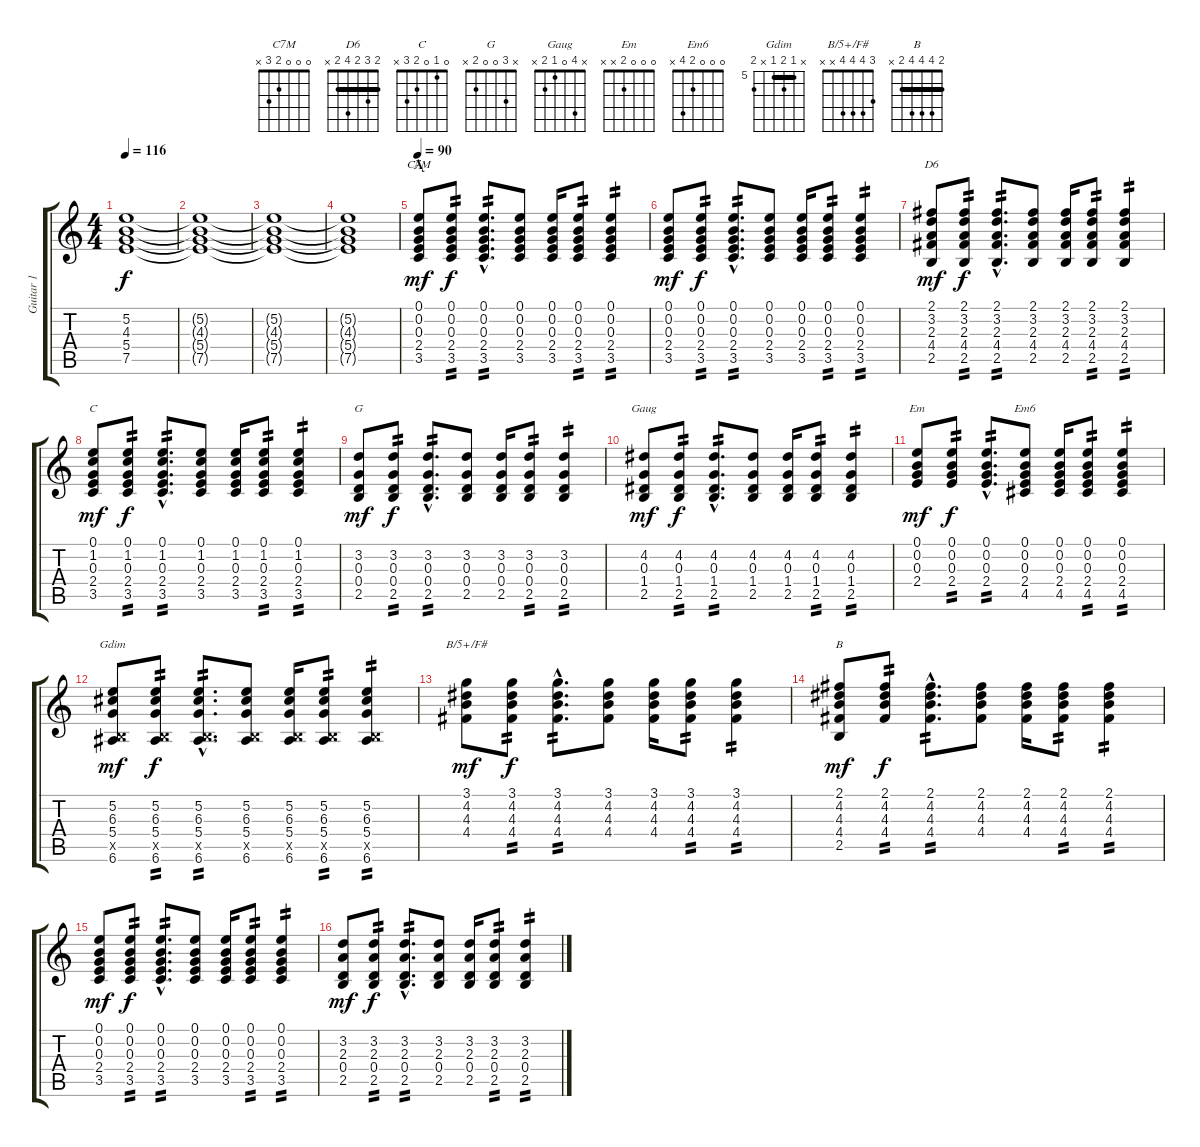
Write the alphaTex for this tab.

\track ("Guitar 1" "Guitar 1") {instrument electricguitarjazz}
\staff {score tabs}
\tuning (E4 B3 G3 D3 A2 E2) {hide}
\chord ("C7M" 0 0 0 2 3 x)
\chord ("D6" 2 3 2 4 2 x) {barre 2}
\chord ("C" 0 1 0 2 3 x)
\chord ("G" x 3 0 0 2 x)
\chord ("Gaug" x 4 0 1 2 x)
\chord ("Em" 0 0 0 2 x x)
\chord ("Em6" 0 0 0 2 4 x)
\chord ("Gdim" x 5 6 5 x 6) {firstfret 5 barre 5}
\chord ("B/5+/F#" 3 4 4 4 x x)
\chord ("B" 2 4 4 4 2 x) {barre 2}
\ts (4 4)
\tempo 116
\clef g2
\ks c
(5.2 4.3 5.4 7.5).1{dy f} |
(5.2{t} 4.3{t} 5.4{t} 7.5{t}).1 |
(5.2{t} 4.3{t} 5.4{t} 7.5{t}).1 |
(5.2{t} 4.3{t} 5.4{t} 7.5{t}).1{volume 0} |
\section ("" "Ą")
\tempo 90
(0.1 0.2 0.3 2.4 3.5).8{ch "C7M" dy mf volume 10 balance 15 instrument acousticguitarsteel} (0.1 0.2 0.3 2.4 3.5).8{tp 2 dy f} (0.1{hac} 0.2{hac} 0.3{hac} 2.4{hac} 3.5{hac}).8{d tp 2} (0.1 0.2 0.3 2.4 3.5).8 (0.1 0.2 0.3 2.4 3.5).16 (0.1 0.2 0.3 2.4 3.5).8{tp 2} (0.1 0.2 0.3 2.4 3.5).4{tp 2} |
(0.1 0.2 0.3 2.4 3.5).8{dy mf} (0.1 0.2 0.3 2.4 3.5).8{tp 2 dy f} (0.1{hac} 0.2{hac} 0.3{hac} 2.4{hac} 3.5{hac}).8{d tp 2} (0.1 0.2 0.3 2.4 3.5).8 (0.1 0.2 0.3 2.4 3.5).16 (0.1 0.2 0.3 2.4 3.5).8{tp 2} (0.1 0.2 0.3 2.4 3.5).4{tp 2} |
(2.1 3.2 2.3 4.4 2.5).8{ch "D6" dy mf} (2.1 3.2 2.3 4.4 2.5).8{tp 2 dy f} (2.1{hac} 3.2{hac} 2.3{hac} 4.4{hac} 2.5{hac}).8{d tp 2} (2.1 3.2 2.3 4.4 2.5).8 (2.1 3.2 2.3 4.4 2.5).16 (2.1 3.2 2.3 4.4 2.5).8{tp 2} (2.1 3.2 2.3 4.4 2.5).4{tp 2} |
(0.1 1.2 0.3 2.4 3.5).8{ch "C" dy mf} (0.1 1.2 0.3 2.4 3.5).8{tp 2 dy f} (0.1{hac} 1.2{hac} 0.3{hac} 2.4{hac} 3.5{hac}).8{d tp 2} (0.1 1.2 0.3 2.4 3.5).8 (0.1 1.2 0.3 2.4 3.5).16 (0.1 1.2 0.3 2.4 3.5).8{tp 2} (0.1 1.2 0.3 2.4 3.5).4{tp 2} |
(3.2 0.3 0.4 2.5).8{ch "G" dy mf} (3.2 0.3 0.4 2.5).8{tp 2 dy f} (3.2{hac} 0.3{hac} 0.4{hac} 2.5{hac}).8{d tp 2} (3.2 0.3 0.4 2.5).8 (3.2 0.3 0.4 2.5).16 (3.2 0.3 0.4 2.5).8{tp 2} (3.2 0.3 0.4 2.5).4{tp 2} |
(4.2 0.3 1.4 2.5).8{ch "Gaug" dy mf} (4.2 0.3 1.4 2.5).8{tp 2 dy f} (4.2{hac} 0.3{hac} 1.4{hac} 2.5{hac}).8{d tp 2} (4.2 0.3 1.4 2.5).8 (4.2 0.3 1.4 2.5).16 (4.2 0.3 1.4 2.5).8{tp 2} (4.2 0.3 1.4 2.5).4{tp 2} |
(0.1 0.2 0.3 2.4).8{ch "Em" dy mf} (0.1 0.2 0.3 2.4).8{tp 2 dy f} (0.1{hac} 0.2{hac} 0.3{hac} 2.4{hac}).8{d tp 2} (0.1 0.2 0.3 2.4 4.5).8{ch "Em6"} (0.1 0.2 0.3 2.4 4.5).16 (0.1 0.2 0.3 2.4 4.5).8{tp 2} (0.1 0.2 0.3 2.4 4.5).4{tp 2} |
(5.2 6.3 5.4 2.5{x} 6.6).8{ch "Gdim" dy mf} (5.2 6.3 5.4 2.5{x} 6.6).8{tp 2 dy f} (5.2{hac} 6.3{hac} 5.4{hac} 2.5{hac x} 6.6{hac}).8{d tp 2} (5.2 6.3 5.4 2.5{x} 6.6).8 (5.2 6.3 5.4 2.5{x} 6.6).16 (5.2 6.3 5.4 2.5{x} 6.6).8{tp 2} (5.2 6.3 5.4 2.5{x} 6.6).4{tp 2} |
(3.1 4.2 4.3 4.4).8{ch "B/5+/F#" dy mf} (3.1 4.2 4.3 4.4).8{tp 2 dy f} (3.1{hac} 4.2{hac} 4.3{hac} 4.4{hac}).8{d tp 2} (3.1 4.2 4.3 4.4).8 (3.1 4.2 4.3 4.4).16 (3.1 4.2 4.3 4.4).8{tp 2} (3.1 4.2 4.3 4.4).4{tp 2} |
(2.1 4.2 4.3 4.4 2.5).8{ch "B" dy mf} (2.1 4.2 4.3 4.4).8{tp 2 dy f} (2.1{hac} 4.2{hac} 4.3{hac} 4.4{hac}).8{d tp 2} (2.1 4.2 4.3 4.4).8 (2.1 4.2 4.3 4.4).16 (2.1 4.2 4.3 4.4).8{tp 2} (2.1 4.2 4.3 4.4).4{tp 2} |
(0.1 0.2 0.3 2.4 3.5).8{dy mf} (0.1 0.2 0.3 2.4 3.5).8{tp 2 dy f} (0.1{hac} 0.2{hac} 0.3{hac} 2.4{hac} 3.5{hac}).8{d tp 2} (0.1 0.2 0.3 2.4 3.5).8 (0.1 0.2 0.3 2.4 3.5).16 (0.1 0.2 0.3 2.4 3.5).8{tp 2} (0.1 0.2 0.3 2.4 3.5).4{tp 2} |
(3.2 2.3 0.4 2.5).8{dy mf} (3.2 2.3 0.4 2.5).8{tp 2 dy f} (3.2{hac} 2.3{hac} 0.4{hac} 2.5{hac}).8{d tp 2} (3.2 2.3 0.4 2.5).8 (3.2 2.3 0.4 2.5).16 (3.2 2.3 0.4 2.5).8{tp 2} (3.2 2.3 0.4 2.5).4{tp 2}
